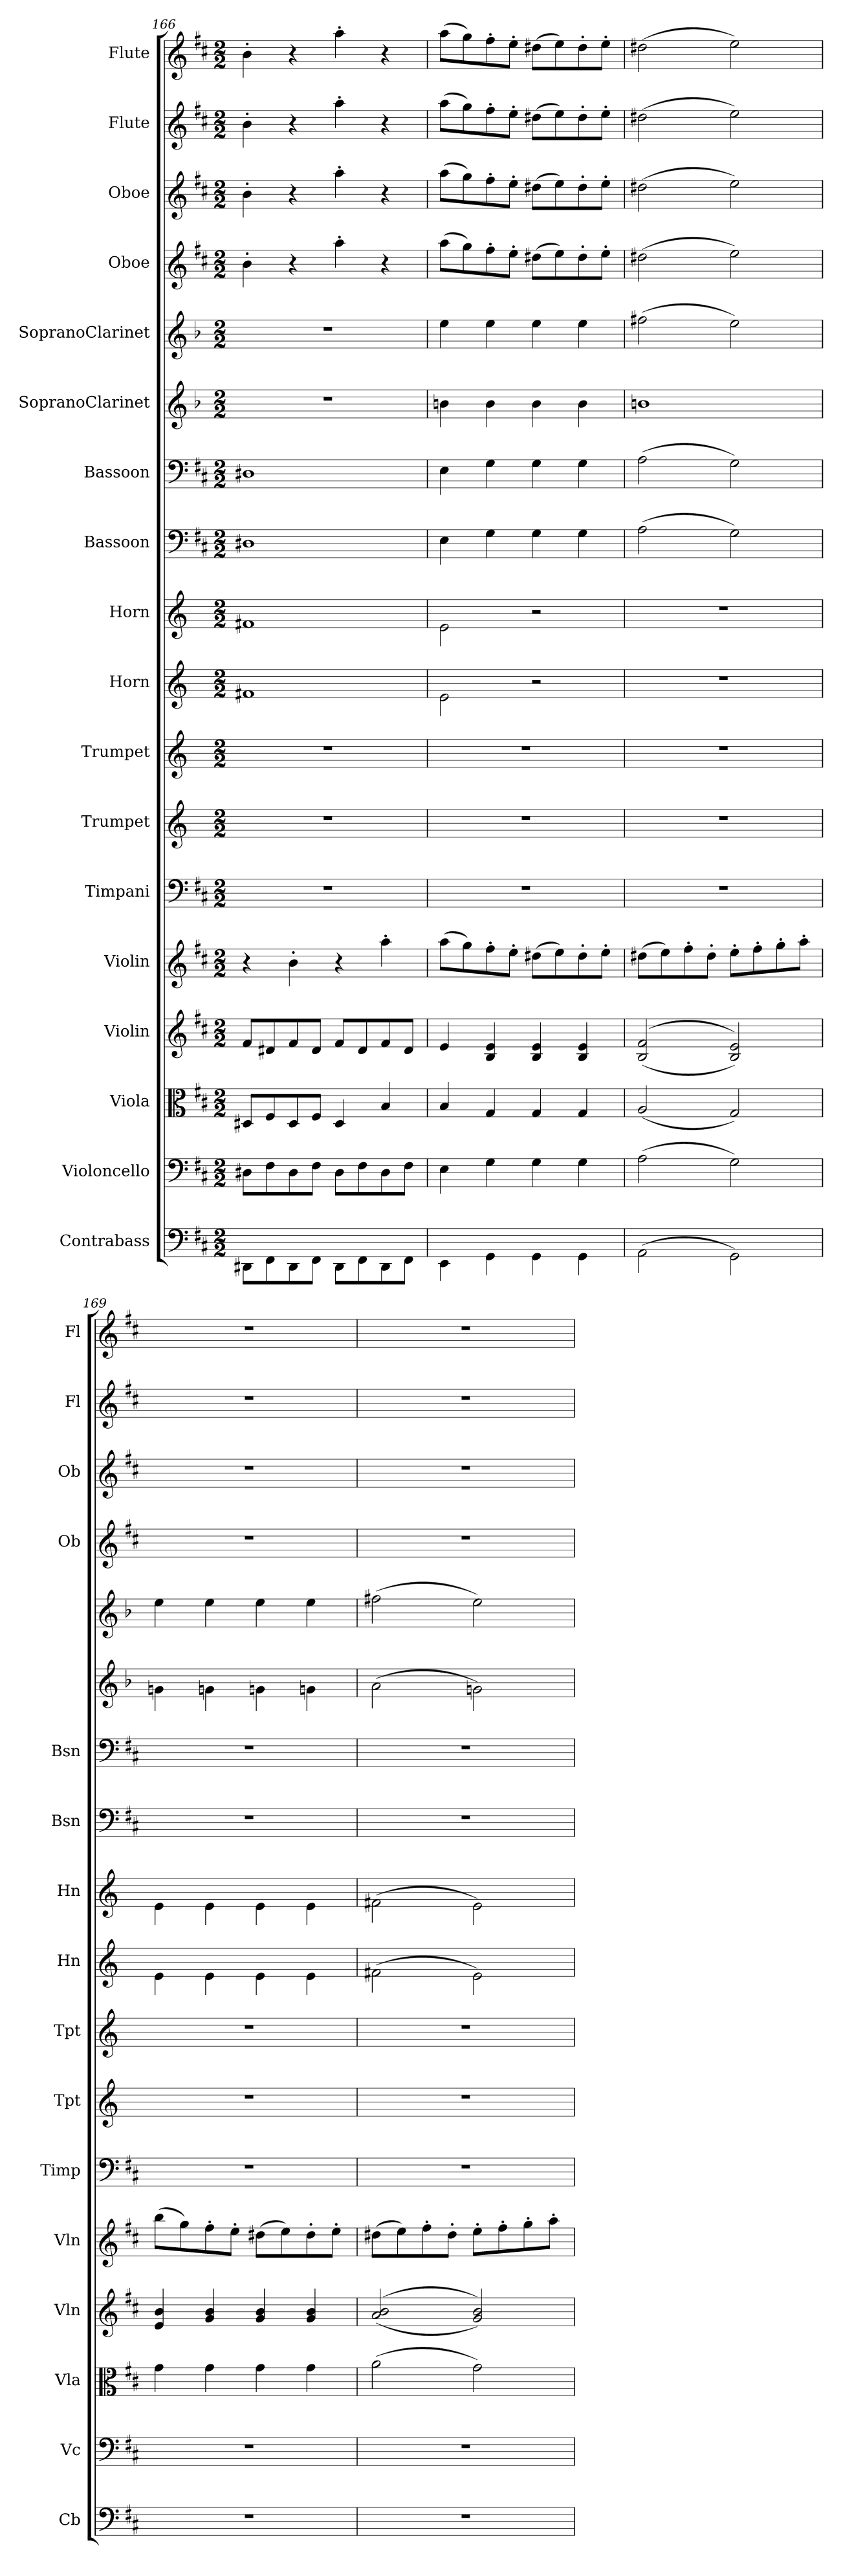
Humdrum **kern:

**kern	**kern	**kern	**kern	**kern	**kern	**kern	**kern	**kern	**kern	**kern	**kern	**kern	**kern	**kern	**kern	**kern	**kern
*part18	*part17	*part16	*part15	*part14	*part13	*part12	*part11	*part10	*part9	*part8	*part7	*part6	*part5	*part4	*part3	*part2	*part1
*staff18	*staff17	*staff16	*staff15	*staff14	*staff13	*staff12	*staff11	*staff10	*staff9	*staff8	*staff7	*staff6	*staff5	*staff4	*staff3	*staff2	*staff1
*I"Contrabass	*I"Violoncello	*I"Viola	*I"Violin	*I"Violin	*I"Timpani	*I"Trumpet	*I"Trumpet	*I"Horn	*I"Horn	*I"Bassoon	*I"Bassoon	*I"SopranoClarinet	*I"SopranoClarinet	*I"Oboe	*I"Oboe	*I"Flute	*I"Flute
*I'Cb	*I'Vc	*I'Vla	*I'Vln	*I'Vln	*I'Timp	*I'Tpt	*I'Tpt	*I'Hn	*I'Hn	*I'Bsn	*I'Bsn	*	*	*I'Ob	*I'Ob	*I'Fl	*I'Fl
*clefF4	*clefF4	*clefC3	*clefG2	*clefG2	*clefF4	*clefG2	*clefG2	*clefG2	*clefG2	*clefF4	*clefF4	*clefG2	*clefG2	*clefG2	*clefG2	*clefG2	*clefG2
*k[f#c#]	*k[f#c#]	*k[f#c#]	*k[f#c#]	*k[f#c#]	*k[f#c#]	*k[]	*k[]	*k[]	*k[]	*k[f#c#]	*k[f#c#]	*k[b-]	*k[b-]	*k[f#c#]	*k[f#c#]	*k[f#c#]	*k[f#c#]
*M2/2	*M2/2	*M2/2	*M2/2	*M2/2	*M2/2	*M2/2	*M2/2	*M2/2	*M2/2	*M2/2	*M2/2	*M2/2	*M2/2	*M2/2	*M2/2	*M2/2	*M2/2
=166	=166	=166	=166	=166	=166	=166	=166	=166	=166	=166	=166	=166	=166	=166	=166	=166	=166
8DD#X\L	8D#X\L	8D#X/L	8f#/L	4r	1r	1r	1r	1f#X\	1f#X\	1D#X\	1D#X\	1r	1r	4b'\	4b'\	4b'\	4b'\
8FF#\	8F#\	8F#/	8d#X/	.	.	.	.	.	.	.	.	.	.	.	.	.	.
8DD#\	8D#\	8D#/	8f#/	4b'\	.	.	.	.	.	.	.	.	.	4r	4r	4r	4r
8FF#\J	8F#\J	8F#/J	8d#/J	.	.	.	.	.	.	.	.	.	.	.	.	.	.
8DD#\L	8D#\L	4D#/	8f#/L	4r	.	.	.	.	.	.	.	.	.	4aa'\	4aa'\	4aa'\	4aa'\
8FF#\	8F#\	.	8d#/	.	.	.	.	.	.	.	.	.	.	.	.	.	.
8DD#\	8D#\	4B/	8f#/	4aa'\	.	.	.	.	.	.	.	.	.	4r	4r	4r	4r
8FF#\J	8F#\J	.	8d#/J	.	.	.	.	.	.	.	.	.	.	.	.	.	.
=167	=167	=167	=167	=167	=167	=167	=167	=167	=167	=167	=167	=167	=167	=167	=167	=167	=167
4EE\	4E\	4B/	4e/	(8aa\L	1r	1r	1r	2e\	2e\	4E\	4E\	4bn\	4ee\	(8aa\L	(8aa\L	(8aa\L	(8aa\L
.	.	.	.	8gg\)	.	.	.	.	.	.	.	.	.	8gg\)	8gg\)	8gg\)	8gg\)
4GG\	4G\	4G/	4B/ 4e/	8ff#'\	.	.	.	.	.	4G\	4G\	4b\	4ee\	8ff#'\	8ff#'\	8ff#'\	8ff#'\
.	.	.	.	8ee'\J	.	.	.	.	.	.	.	.	.	8ee'\J	8ee'\J	8ee'\J	8ee'\J
4GG\	4G\	4G/	4B/ 4e/	(8dd#X\L	.	.	.	2r	2r	4G\	4G\	4b\	4ee\	(8dd#X\L	(8dd#X\L	(8dd#X\L	(8dd#X\L
.	.	.	.	8ee\)	.	.	.	.	.	.	.	.	.	8ee\)	8ee\)	8ee\)	8ee\)
4GG\	4G\	4G/	4B/ 4e/	8dd#'\	.	.	.	.	.	4G\	4G\	4b\	4ee\	8dd#'\	8dd#'\	8dd#'\	8dd#'\
.	.	.	.	8ee'\J	.	.	.	.	.	.	.	.	.	8ee'\J	8ee'\J	8ee'\J	8ee'\J
=168	=168	=168	=168	=168	=168	=168	=168	=168	=168	=168	=168	=168	=168	=168	=168	=168	=168
(2AA\	(2A\	(2A/	(<(>2B/ 2f#/	(8dd#X\L	1r	1r	1r	1r	1r	(2A\	(2A\	1bn\	(2ff#X\	(2dd#X\	(2dd#X\	(2dd#X\	(2dd#X\
.	.	.	.	8ee\)	.	.	.	.	.	.	.	.	.	.	.	.	.
.	.	.	.	8ff#'\	.	.	.	.	.	.	.	.	.	.	.	.	.
.	.	.	.	8dd#'\J	.	.	.	.	.	.	.	.	.	.	.	.	.
2GG\)	2G\)	2G/)	2B/ 2e/))	8ee'\L	.	.	.	.	.	2G\)	2G\)	.	2ee\)	2ee\)	2ee\)	2ee\)	2ee\)
.	.	.	.	8ff#'\	.	.	.	.	.	.	.	.	.	.	.	.	.
.	.	.	.	8gg'\	.	.	.	.	.	.	.	.	.	.	.	.	.
.	.	.	.	8aa'\J	.	.	.	.	.	.	.	.	.	.	.	.	.
=169	=169	=169	=169	=169	=169	=169	=169	=169	=169	=169	=169	=169	=169	=169	=169	=169	=169
1r	1r	4g\	4e/ 4b/	(8bb\L	1r	1r	1r	4e\	4e\	1r	1r	4gn\	4ee\	1r	1r	1r	1r
.	.	.	.	8gg\)	.	.	.	.	.	.	.	.	.	.	.	.	.
.	.	4g\	4g/ 4b/	8ff#'\	.	.	.	4e\	4e\	.	.	4gn\	4ee\	.	.	.	.
.	.	.	.	8ee'\J	.	.	.	.	.	.	.	.	.	.	.	.	.
.	.	4g\	4g/ 4b/	(8dd#X\L	.	.	.	4e\	4e\	.	.	4gn\	4ee\	.	.	.	.
.	.	.	.	8ee\)	.	.	.	.	.	.	.	.	.	.	.	.	.
.	.	4g\	4g/ 4b/	8dd#'\	.	.	.	4e\	4e\	.	.	4gn\	4ee\	.	.	.	.
.	.	.	.	8ee'\J	.	.	.	.	.	.	.	.	.	.	.	.	.
=170	=170	=170	=170	=170	=170	=170	=170	=170	=170	=170	=170	=170	=170	=170	=170	=170	=170
1r	1r	(2a\	(<(>2a/ 2b/	(8dd#X\L	1r	1r	1r	(2f#X\	(2f#X\	1r	1r	(2a\	(2ff#X\	1r	1r	1r	1r
.	.	.	.	8ee\)	.	.	.	.	.	.	.	.	.	.	.	.	.
.	.	.	.	8ff#'\	.	.	.	.	.	.	.	.	.	.	.	.	.
.	.	.	.	8dd#'\J	.	.	.	.	.	.	.	.	.	.	.	.	.
.	.	2g\)	2g/ 2b/))	8ee'\L	.	.	.	2e\)	2e\)	.	.	2gn\)	2ee\)	.	.	.	.
.	.	.	.	8ff#'\	.	.	.	.	.	.	.	.	.	.	.	.	.
.	.	.	.	8gg'\	.	.	.	.	.	.	.	.	.	.	.	.	.
.	.	.	.	8aa'\J	.	.	.	.	.	.	.	.	.	.	.	.	.
=	=	=	=	=	=	=	=	=	=	=	=	=	=	=	=	=	=
*-	*-	*-	*-	*-	*-	*-	*-	*-	*-	*-	*-	*-	*-	*-	*-	*-	*-
